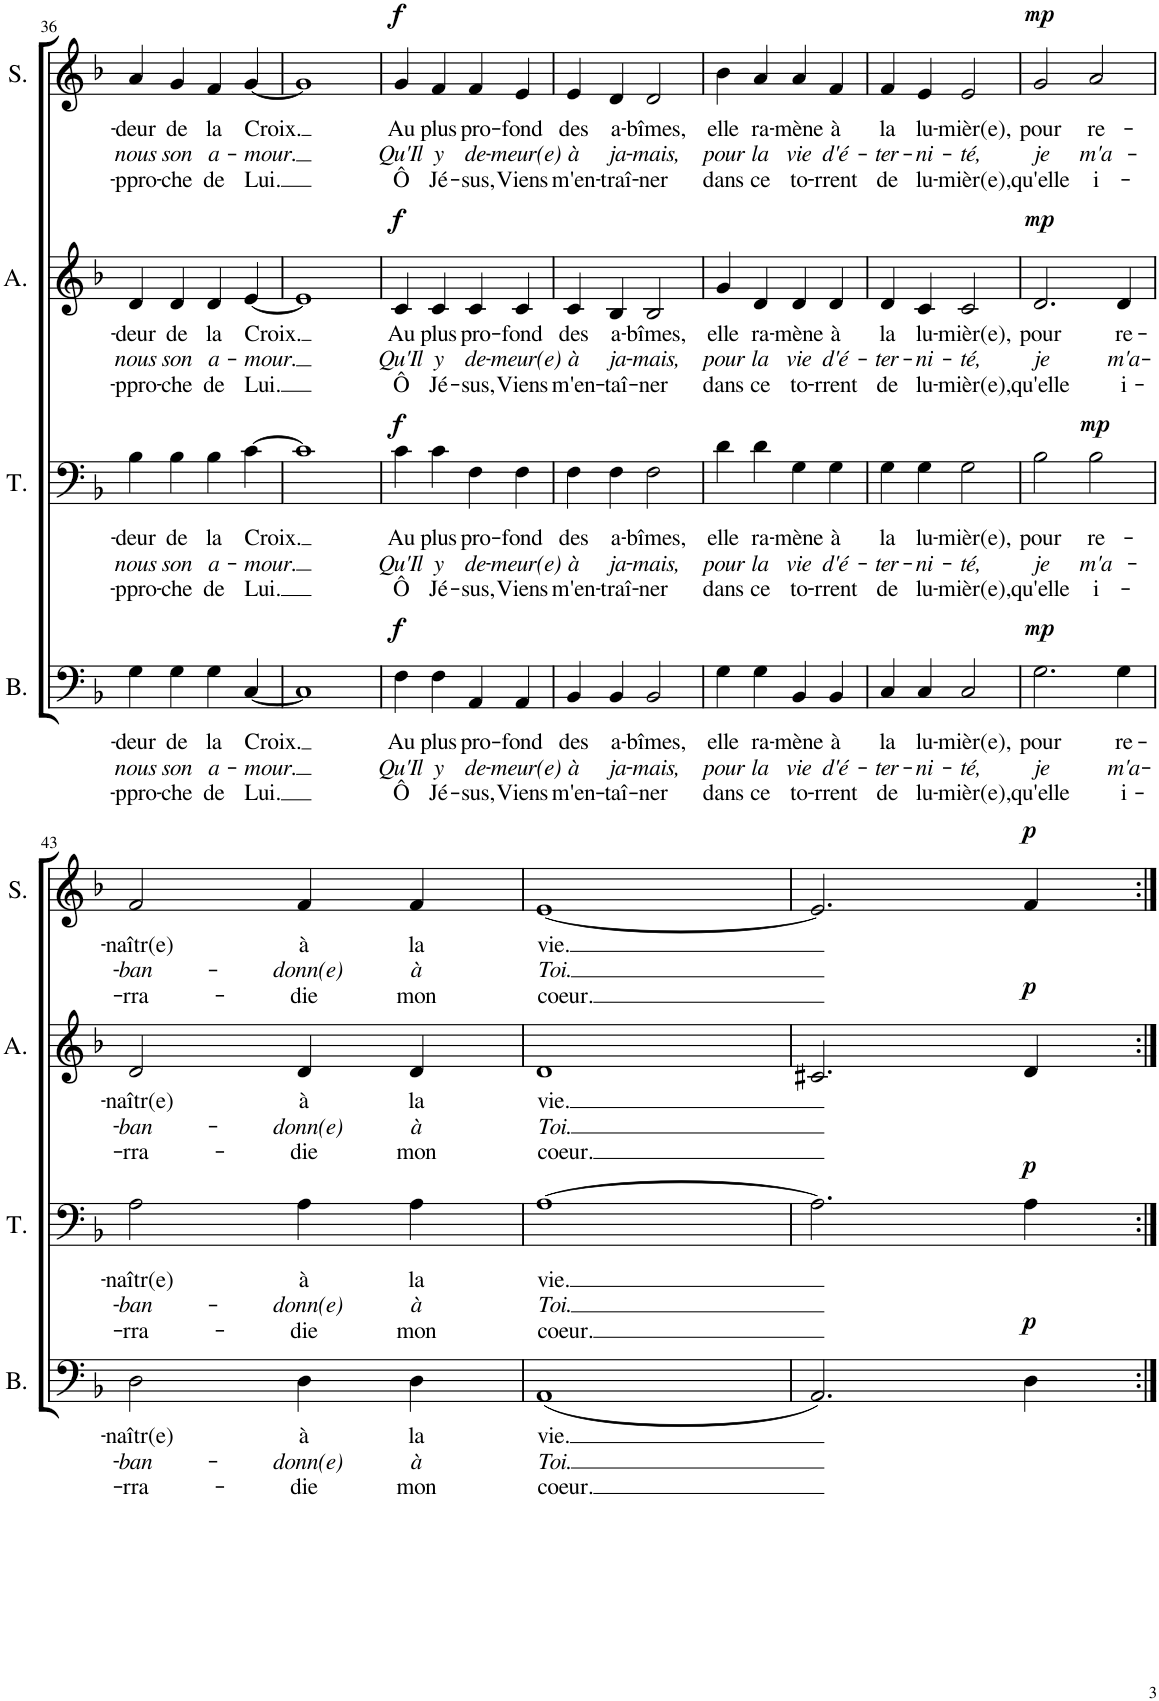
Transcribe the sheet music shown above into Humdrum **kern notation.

**kern	**text	**text	**text	**dynam	**kern	**text	**text	**text	**dynam	**kern	**text	**text	**text	**dynam	**kern	**text	**text	**text	**dynam
*part4	*part4	*part4	*part4	*part4	*part3	*part3	*part3	*part3	*part3	*part2	*part2	*part2	*part2	*part2	*part1	*part1	*part1	*part1	*part1
*staff4	*staff4	*staff4	*staff4	*staff4	*staff3	*staff3	*staff3	*staff3	*staff3	*staff2	*staff2	*staff2	*staff2	*staff2	*staff1	*staff1	*staff1	*staff1	*staff1
*I"Basse	*	*	*	*	*I"Ténor	*	*	*	*	*I"Alto	*	*	*	*	*I"Soprane	*	*	*	*
*I'B.	*	*	*	*	*I'T.	*	*	*	*	*I'A.	*	*	*	*	*I'S.	*	*	*	*
!!LO:PB:g=z
*clefF4	*	*	*	*	*clefF4	*	*	*	*	*clefG2	*	*	*	*	*clefG2	*	*	*	*
*k[b-]	*	*	*	*	*k[b-]	*	*	*	*	*k[b-]	*	*	*	*	*k[b-]	*	*	*	*
*M4/4	*	*	*	*	*M4/4	*	*	*	*	*M4/4	*	*	*	*	*M4/4	*	*	*	*
*met(c)	*	*	*	*	*met(c)	*	*	*	*	*met(c)	*	*	*	*	*met(c)	*	*	*	*
=36	=36	=36	=36	=36	=36	=36	=36	=36	=36	=36	=36	=36	=36	=36	=36	=36	=36	=36	=36
!	!LO:LY:b	!LO:LY:b	!LO:LY:b	!	!	!LO:LY:b	!LO:LY:b	!LO:LY:b	!	!	!LO:LY:b	!LO:LY:b	!LO:LY:b	!	!	!LO:LY:b	!LO:LY:b	!LO:LY:b	!
4G\	-deur	nous	-ppro-	.	4B-\	-deur	nous	-ppro-	.	4d/	-deur	nous	-ppro-	.	4a/	-deur	nous	-ppro-	.
!	!LO:LY:b	!LO:LY:b	!LO:LY:b	!	!	!LO:LY:b	!LO:LY:b	!LO:LY:b	!	!	!LO:LY:b	!LO:LY:b	!LO:LY:b	!	!	!LO:LY:b	!LO:LY:b	!LO:LY:b	!
4G\	de	son	-che	.	4B-\	de	son	-che	.	4d/	de	son	-che	.	4g/	de	son	-che	.
!	!LO:LY:b	!LO:LY:b	!LO:LY:b	!	!	!LO:LY:b	!LO:LY:b	!LO:LY:b	!	!	!LO:LY:b	!LO:LY:b	!LO:LY:b	!	!	!LO:LY:b	!LO:LY:b	!LO:LY:b	!
4G\	la	a-	de	.	4B-\	la	a-	de	.	4d/	la	a-	de	.	4f/	la	a-	de	.
!	!LO:LY:b	!LO:LY:b	!LO:LY:b	!	!	!LO:LY:b	!LO:LY:b	!LO:LY:b	!	!	!LO:LY:b	!LO:LY:b	!LO:LY:b	!	!	!LO:LY:b	!LO:LY:b	!LO:LY:b	!
[4C/	Croix.	-mour.	Lui.	.	[4c\	Croix.	-mour.	Lui.	.	[4e/	Croix.	-mour.	Lui.	.	[4g/	Croix.	-mour.	Lui.	.
=37	=37	=37	=37	=37	=37	=37	=37	=37	=37	=37	=37	=37	=37	=37	=37	=37	=37	=37	=37
1C]	.	.	.	.	1c]	.	.	.	.	1e]	.	.	.	.	1g]	.	.	.	.
=38	=38	=38	=38	=38	=38	=38	=38	=38	=38	=38	=38	=38	=38	=38	=38	=38	=38	=38	=38
!	!LO:LY:b	!LO:LY:b	!LO:LY:b	!LO:DY:a	!	!LO:LY:b	!LO:LY:b	!LO:LY:b	!LO:DY:a	!	!LO:LY:b	!LO:LY:b	!LO:LY:b	!LO:DY:a	!	!LO:LY:b	!LO:LY:b	!LO:LY:b	!LO:DY:a
4F\	Au	Qu'Il	Ô	f	4c\	Au	Qu'Il	Ô	f	4c/	Au	Qu'Il	Ô	f	4g/	Au	Qu'Il	Ô	f
!	!LO:LY:b	!LO:LY:b	!LO:LY:b	!	!	!LO:LY:b	!LO:LY:b	!LO:LY:b	!	!	!LO:LY:b	!LO:LY:b	!LO:LY:b	!	!	!LO:LY:b	!LO:LY:b	!LO:LY:b	!
4F\	plus	y	Jé-	.	4c\	plus	y	Jé-	.	4c/	plus	y	Jé-	.	4f/	plus	y	Jé-	.
!	!LO:LY:b	!LO:LY:b	!LO:LY:b	!	!	!LO:LY:b	!LO:LY:b	!LO:LY:b	!	!	!LO:LY:b	!LO:LY:b	!LO:LY:b	!	!	!LO:LY:b	!LO:LY:b	!LO:LY:b	!
4AA/	pro-	de-	-sus,	.	4F\	pro-	de-	-sus,	.	4c/	pro-	de-	-sus,	.	4f/	pro-	de-	-sus,	.
!	!LO:LY:b	!LO:LY:b	!LO:LY:b	!	!	!LO:LY:b	!LO:LY:b	!LO:LY:b	!	!	!LO:LY:b	!LO:LY:b	!LO:LY:b	!	!	!LO:LY:b	!LO:LY:b	!LO:LY:b	!
4AA/	-fond	-meur(e)	Viens	.	4F\	-fond	-meur(e)	Viens	.	4c/	-fond	-meur(e)	Viens	.	4e/	-fond	-meur(e)	Viens	.
=39	=39	=39	=39	=39	=39	=39	=39	=39	=39	=39	=39	=39	=39	=39	=39	=39	=39	=39	=39
!	!LO:LY:b	!LO:LY:b	!LO:LY:b	!	!	!LO:LY:b	!LO:LY:b	!LO:LY:b	!	!	!LO:LY:b	!LO:LY:b	!LO:LY:b	!	!	!LO:LY:b	!LO:LY:b	!LO:LY:b	!
4BB-/	des	à	m'en-	.	4F\	des	à	m'en-	.	4c/	des	à	m'en-	.	4e/	des	à	m'en-	.
!	!LO:LY:b	!LO:LY:b	!LO:LY:b	!	!	!LO:LY:b	!LO:LY:b	!LO:LY:b	!	!	!LO:LY:b	!LO:LY:b	!LO:LY:b	!	!	!LO:LY:b	!LO:LY:b	!LO:LY:b	!
4BB-/	a-	ja-	-taî-	.	4F\	a-	ja-	-traî-	.	4B-/	a-	ja-	-taî-	.	4d/	a-	ja-	-traî-	.
!	!LO:LY:b	!LO:LY:b	!LO:LY:b	!	!	!LO:LY:b	!LO:LY:b	!LO:LY:b	!	!	!LO:LY:b	!LO:LY:b	!LO:LY:b	!	!	!LO:LY:b	!LO:LY:b	!LO:LY:b	!
2BB-/	-bîmes,	-mais,	-ner	.	2F\	-bîmes,	-mais,	-ner	.	2B-/	-bîmes,	-mais,	-ner	.	2d/	-bîmes,	-mais,	-ner	.
=40	=40	=40	=40	=40	=40	=40	=40	=40	=40	=40	=40	=40	=40	=40	=40	=40	=40	=40	=40
!	!LO:LY:b	!LO:LY:b	!LO:LY:b	!	!	!LO:LY:b	!LO:LY:b	!LO:LY:b	!	!	!LO:LY:b	!LO:LY:b	!LO:LY:b	!	!	!LO:LY:b	!LO:LY:b	!LO:LY:b	!
4G\	elle	pour	dans	.	4d\	elle	pour	dans	.	4g/	elle	pour	dans	.	4b-\	elle	pour	dans	.
!	!LO:LY:b	!LO:LY:b	!LO:LY:b	!	!	!LO:LY:b	!LO:LY:b	!LO:LY:b	!	!	!LO:LY:b	!LO:LY:b	!LO:LY:b	!	!	!LO:LY:b	!LO:LY:b	!LO:LY:b	!
4G\	ra-	la	ce	.	4d\	ra-	la	ce	.	4d/	ra-	la	ce	.	4a/	ra-	la	ce	.
!	!LO:LY:b	!LO:LY:b	!LO:LY:b	!	!	!LO:LY:b	!LO:LY:b	!LO:LY:b	!	!	!LO:LY:b	!LO:LY:b	!LO:LY:b	!	!	!LO:LY:b	!LO:LY:b	!LO:LY:b	!
4BB-/	-mène	vie	to-	.	4G\	-mène	vie	to-	.	4d/	-mène	vie	to-	.	4a/	-mène	vie	to-	.
!	!LO:LY:b	!LO:LY:b	!LO:LY:b	!	!	!LO:LY:b	!LO:LY:b	!LO:LY:b	!	!	!LO:LY:b	!LO:LY:b	!LO:LY:b	!	!	!LO:LY:b	!LO:LY:b	!LO:LY:b	!
4BB-/	à	d'é-	-rrent	.	4G\	à	d'é-	-rrent	.	4d/	à	d'é-	-rrent	.	4f/	à	d'é-	-rrent	.
=41	=41	=41	=41	=41	=41	=41	=41	=41	=41	=41	=41	=41	=41	=41	=41	=41	=41	=41	=41
!	!LO:LY:b	!LO:LY:b	!LO:LY:b	!	!	!LO:LY:b	!LO:LY:b	!LO:LY:b	!	!	!LO:LY:b	!LO:LY:b	!LO:LY:b	!	!	!LO:LY:b	!LO:LY:b	!LO:LY:b	!
4C/	la	-ter-	de	.	4G\	la	-ter-	de	.	4d/	la	-ter-	de	.	4f/	la	-ter-	de	.
!	!LO:LY:b	!LO:LY:b	!LO:LY:b	!	!	!LO:LY:b	!LO:LY:b	!LO:LY:b	!	!	!LO:LY:b	!LO:LY:b	!LO:LY:b	!	!	!LO:LY:b	!LO:LY:b	!LO:LY:b	!
4C/	lu-	-ni-	lu-	.	4G\	lu-	-ni-	lu-	.	4c/	lu-	-ni-	lu-	.	4e/	lu-	-ni-	lu-	.
!	!LO:LY:b	!LO:LY:b	!LO:LY:b	!	!	!LO:LY:b	!LO:LY:b	!LO:LY:b	!	!	!LO:LY:b	!LO:LY:b	!LO:LY:b	!	!	!LO:LY:b	!LO:LY:b	!LO:LY:b	!
2C/	-mièr(e),	-té,	-mièr(e),	.	2G\	-mièr(e),	-té,	-mièr(e),	.	2c/	-mièr(e),	-té,	-mièr(e),	.	2e/	-mièr(e),	-té,	-mièr(e),	.
=42	=42	=42	=42	=42	=42	=42	=42	=42	=42	=42	=42	=42	=42	=42	=42	=42	=42	=42	=42
!	!LO:LY:b	!LO:LY:b	!LO:LY:b	!LO:DY:a	!	!LO:LY:b	!LO:LY:b	!LO:LY:b	!	!	!LO:LY:b	!LO:LY:b	!LO:LY:b	!LO:DY:a	!	!LO:LY:b	!LO:LY:b	!LO:LY:b	!LO:DY:a
2.G\	pour	je	qu'elle	mp	2B-\	pour	je	qu'elle	.	2.d/	pour	je	qu'elle	mp	2g/	pour	je	qu'elle	mp
!	!	!	!	!	!	!LO:LY:b	!LO:LY:b	!LO:LY:b	!LO:DY:a	!	!	!	!	!	!	!LO:LY:b	!LO:LY:b	!LO:LY:b	!
.	.	.	.	.	2B-\	re-	m'a-	i-	mp	.	.	.	.	.	2a/	re-	m'a-	i-	.
!	!LO:LY:b	!LO:LY:b	!LO:LY:b	!	!	!	!	!	!	!	!LO:LY:b	!LO:LY:b	!LO:LY:b	!	!	!	!	!	!
4G\	re-	m'a-	i-	.	.	.	.	.	.	4d/	re-	m'a-	i-	.	.	.	.	.	.
!!LO:LB:g=z
=43	=43	=43	=43	=43	=43	=43	=43	=43	=43	=43	=43	=43	=43	=43	=43	=43	=43	=43	=43
!	!LO:LY:b	!LO:LY:b	!LO:LY:b	!	!	!LO:LY:b	!LO:LY:b	!LO:LY:b	!	!	!LO:LY:b	!LO:LY:b	!LO:LY:b	!	!	!LO:LY:b	!LO:LY:b	!LO:LY:b	!
2D\	-naîtr(e)	-ban-	-rra-	.	2A\	-naîtr(e)	-ban-	-rra-	.	2d/	-naîtr(e)	-ban-	-rra-	.	2f/	-naîtr(e)	-ban-	-rra-	.
!	!LO:LY:b	!LO:LY:b	!LO:LY:b	!	!	!LO:LY:b	!LO:LY:b	!LO:LY:b	!	!	!LO:LY:b	!LO:LY:b	!LO:LY:b	!	!	!LO:LY:b	!LO:LY:b	!LO:LY:b	!
4D\	à	-donn(e)	-die	.	4A\	à	-donn(e)	-die	.	4d/	à	-donn(e)	-die	.	4f/	à	-donn(e)	-die	.
!	!LO:LY:b	!LO:LY:b	!LO:LY:b	!	!	!LO:LY:b	!LO:LY:b	!LO:LY:b	!	!	!LO:LY:b	!LO:LY:b	!LO:LY:b	!	!	!LO:LY:b	!LO:LY:b	!LO:LY:b	!
4D\	la	à	mon	.	4A\	la	à	mon	.	4d/	la	à	mon	.	4f/	la	à	mon	.
=44	=44	=44	=44	=44	=44	=44	=44	=44	=44	=44	=44	=44	=44	=44	=44	=44	=44	=44	=44
!	!LO:LY:b	!LO:LY:b	!LO:LY:b	!	!	!LO:LY:b	!LO:LY:b	!LO:LY:b	!	!	!LO:LY:b	!LO:LY:b	!LO:LY:b	!	!	!LO:LY:b	!LO:LY:b	!LO:LY:b	!
(1AA	vie.	Toi.	coeur.	.	[1A	vie.	Toi.	coeur.	.	1d	vie.	Toi.	coeur.	.	[1e	vie.	Toi.	coeur.	.
=45	=45	=45	=45	=45	=45	=45	=45	=45	=45	=45	=45	=45	=45	=45	=45	=45	=45	=45	=45
2.AA/)	.	.	.	.	2.A\]	.	.	.	.	2.c#X/	.	.	.	.	2.e/]	.	.	.	.
!	!	!	!	!LO:DY:a	!	!	!	!	!LO:DY:a	!	!	!	!	!LO:DY:a	!	!	!	!	!LO:DY:a
4D\	.	.	.	p	4A\	.	.	.	p	4d/	.	.	.	p	4f/	.	.	.	p
=:|!	=:|!	=:|!	=:|!	=:|!	=:|!	=:|!	=:|!	=:|!	=:|!	=:|!	=:|!	=:|!	=:|!	=:|!	=:|!	=:|!	=:|!	=:|!	=:|!
*-	*-	*-	*-	*-	*-	*-	*-	*-	*-	*-	*-	*-	*-	*-	*-	*-	*-	*-	*-
